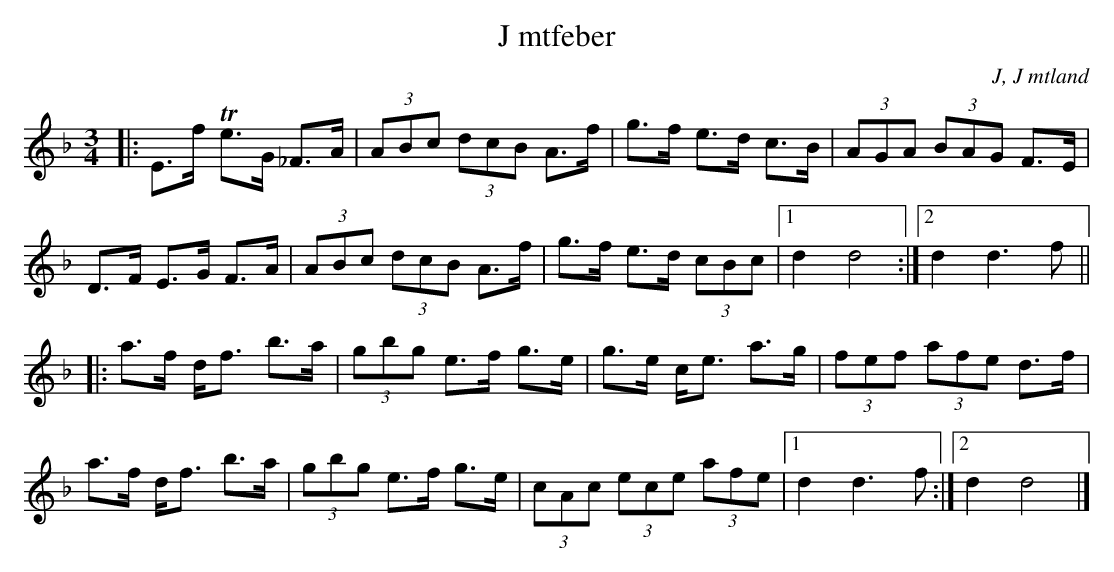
X:1
T: J mtfeber
O: J, J mtland
M: 3/4
L: 1/8
K: Dm
|: E>f Tre>G _F>A | (3ABc (3dcB A>f | g>f e>d c>B | (3AGA (3BAG F>E |
D>F E>G F>A | (3ABc (3dcB A>f | g>f e>d (3cBc |1 d2 d4 :|2 d2 d3 f ||
|: a>f d<f b>a | (3gbg e>f g>e | g>e c<e a>g | (3fef (3afe d>f |
a>f d<f b>a | (3gbg e>f g>e | (3cAc (3ece (3afe |1 d2 d3 f :|2 d2 d4 |]
